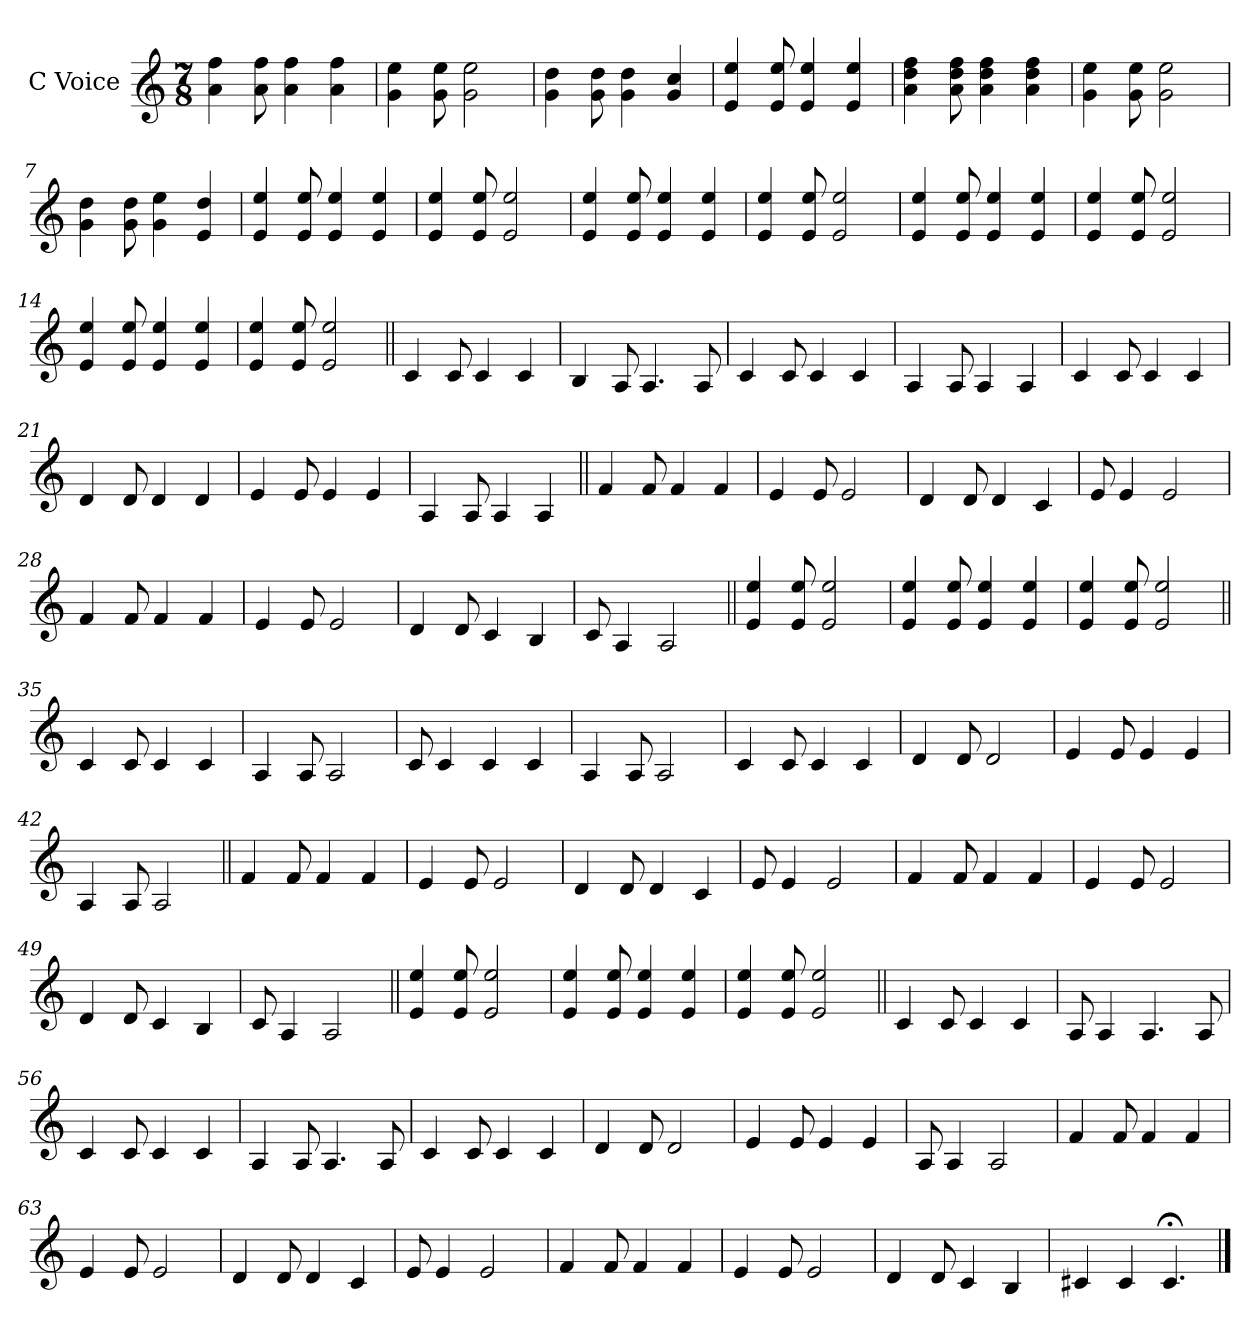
**kern
*part1
*staff1
*I"C Voice
*I'C
*clefG2
*k[]
*M7/8
*MM148
=1
4a! 4ff!
8a! 8ff!
4a! 4ff!
4a! 4ff!
=2
4g! 4ee!
8g! 8ee!
2g! 2ee!
=3
4g! 4dd!
8g! 8dd!
4g! 4dd!
4g! 4cc!
=4
4e! 4ee!
8e! 8ee!
4e! 4ee!
4e! 4ee!
=5
4a! 4dd! 4ff!
8a! 8dd! 8ff!
4a! 4dd! 4ff!
4a! 4dd! 4ff!
=6
4g! 4ee!
8g! 8ee!
2g! 2ee!
=7
4g! 4dd!
8g! 8dd!
4g! 4ee!
4e! 4dd!
=8
*MM156
4e! 4ee!
8e! 8ee!
4e! 4ee!
4e! 4ee!
=9
4e! 4ee!
8e! 8ee!
2e! 2ee!
=10
4e! 4ee!
8e! 8ee!
4e! 4ee!
4e! 4ee!
=11
4e! 4ee!
8e! 8ee!
2e! 2ee!
=12
4e! 4ee!
8e! 8ee!
4e! 4ee!
4e! 4ee!
=13
4e! 4ee!
8e! 8ee!
2e! 2ee!
=14
4e! 4ee!
8e! 8ee!
4e! 4ee!
4e! 4ee!
=15
4e! 4ee!
8e! 8ee!
2e! 2ee!
=16||
4c
8c
4c
4c
=17
4B
8A
4.A
8A
=18
4c
8c
4c
4c
=19
4A
8A
4A
4A
=20
4c
8c
4c
4c
=21
4d
8d
4d
4d
=22
4e
8e
4e
4e
=23
4A
8A
4A
4A
=24||
4f
8f
4f
4f
=25
4e
8e
2e
=26
4d
8d
4d
4c
=27
8e
4e
2e
=28
4f
8f
4f
4f
=29
4e
8e
2e
=30
4d
8d
4c
4B
=31
8c
4A
2A
=32||
4e! 4ee!
8e! 8ee!
2e! 2ee!
=33
4e! 4ee!
8e! 8ee!
4e! 4ee!
4e! 4ee!
=34
4e! 4ee!
8e! 8ee!
2e! 2ee!
=35||
4c
8c
4c
4c
=36
4A
8A
2A
=37
8c
4c
4c
4c
=38
4A
8A
2A
=39
4c
8c
4c
4c
=40
4d
8d
2d
=41
4e
8e
4e
4e
=42
4A
8A
2A
=43||
4f
8f
4f
4f
=44
4e
8e
2e
=45
4d
8d
4d
4c
=46
8e
4e
2e
=47
4f
8f
4f
4f
=48
4e
8e
2e
=49
4d
8d
4c
4B
=50
8c
4A
2A
=51||
4e! 4ee!
8e! 8ee!
2e! 2ee!
=52
4e! 4ee!
8e! 8ee!
4e! 4ee!
4e! 4ee!
=53
4e! 4ee!
8e! 8ee!
2e! 2ee!
=54||
4c
8c
4c
4c
=55
8A
4A
4.A
8A
=56
4c
8c
4c
4c
=57
4A
8A
4.A
8A
=58
4c
8c
4c
4c
=59
4d
8d
2d
=60
4e
8e
4e
4e
=61
8A
4A
2A
=62
4f
8f
4f
4f
=63
4e
8e
2e
=64
4d
8d
4d
4c
=65
8e
4e
2e
=66
4f
8f
4f
4f
=67
4e
8e
2e
=68
4d
8d
4c
4B
=69
4c#X
4c#
4.c#;<
==
*-
